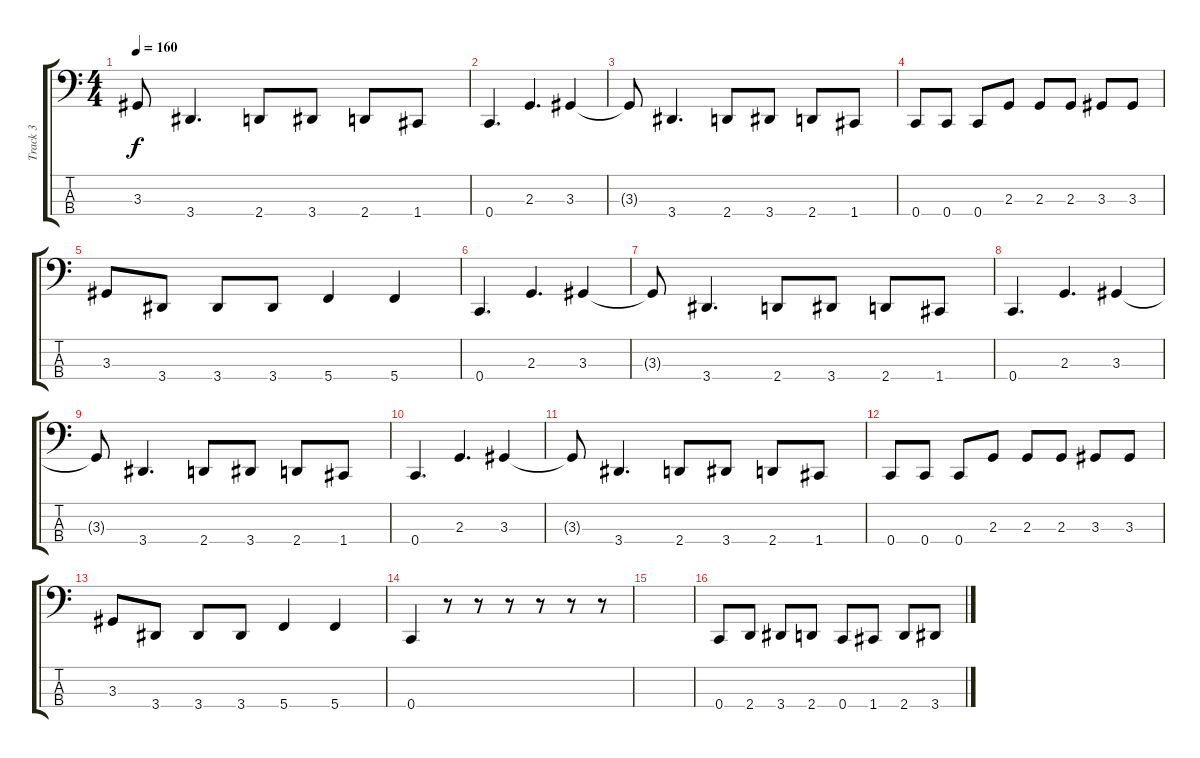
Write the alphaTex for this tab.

\track ("Track 3" "Track 3") {instrument electricbassfinger}
\staff {score tabs}
\tuning (Eb2 Bb1 F1 C1) {hide}
\ts (4 4)
\tempo 160
\clef f4
\ks c
3.3{t}.8{dy f} 3.4.4{d} 2.4.8 3.4.8 2.4.8 1.4.8 |
0.4.4{d} 2.3.4{d} 3.3.4 |
3.3{t}.8 3.4.4{d} 2.4.8 3.4.8 2.4.8 1.4.8 |
0.4.8 0.4.8 0.4.8 2.3.8 2.3.8 2.3.8 3.3.8 3.3.8 |
3.3.8 3.4.8 3.4.8 3.4.8 5.4.4 5.4.4 |
0.4.4{d} 2.3.4{d} 3.3.4 |
3.3{t}.8 3.4.4{d} 2.4.8 3.4.8 2.4.8 1.4.8 |
0.4.4{d} 2.3.4{d} 3.3.4 |
3.3{t}.8 3.4.4{d} 2.4.8 3.4.8 2.4.8 1.4.8 |
0.4.4{d} 2.3.4{d} 3.3.4 |
3.3{t}.8 3.4.4{d} 2.4.8 3.4.8 2.4.8 1.4.8 |
0.4.8 0.4.8 0.4.8 2.3.8 2.3.8 2.3.8 3.3.8 3.3.8 |
3.3.8 3.4.8 3.4.8 3.4.8 5.4.4 5.4.4 |
0.4.4 r.8 r.8 r.8 r.8 r.8 r.8 |
|
0.4.8 2.4.8 3.4.8 2.4.8 0.4.8 1.4.8 2.4.8 3.4.8
